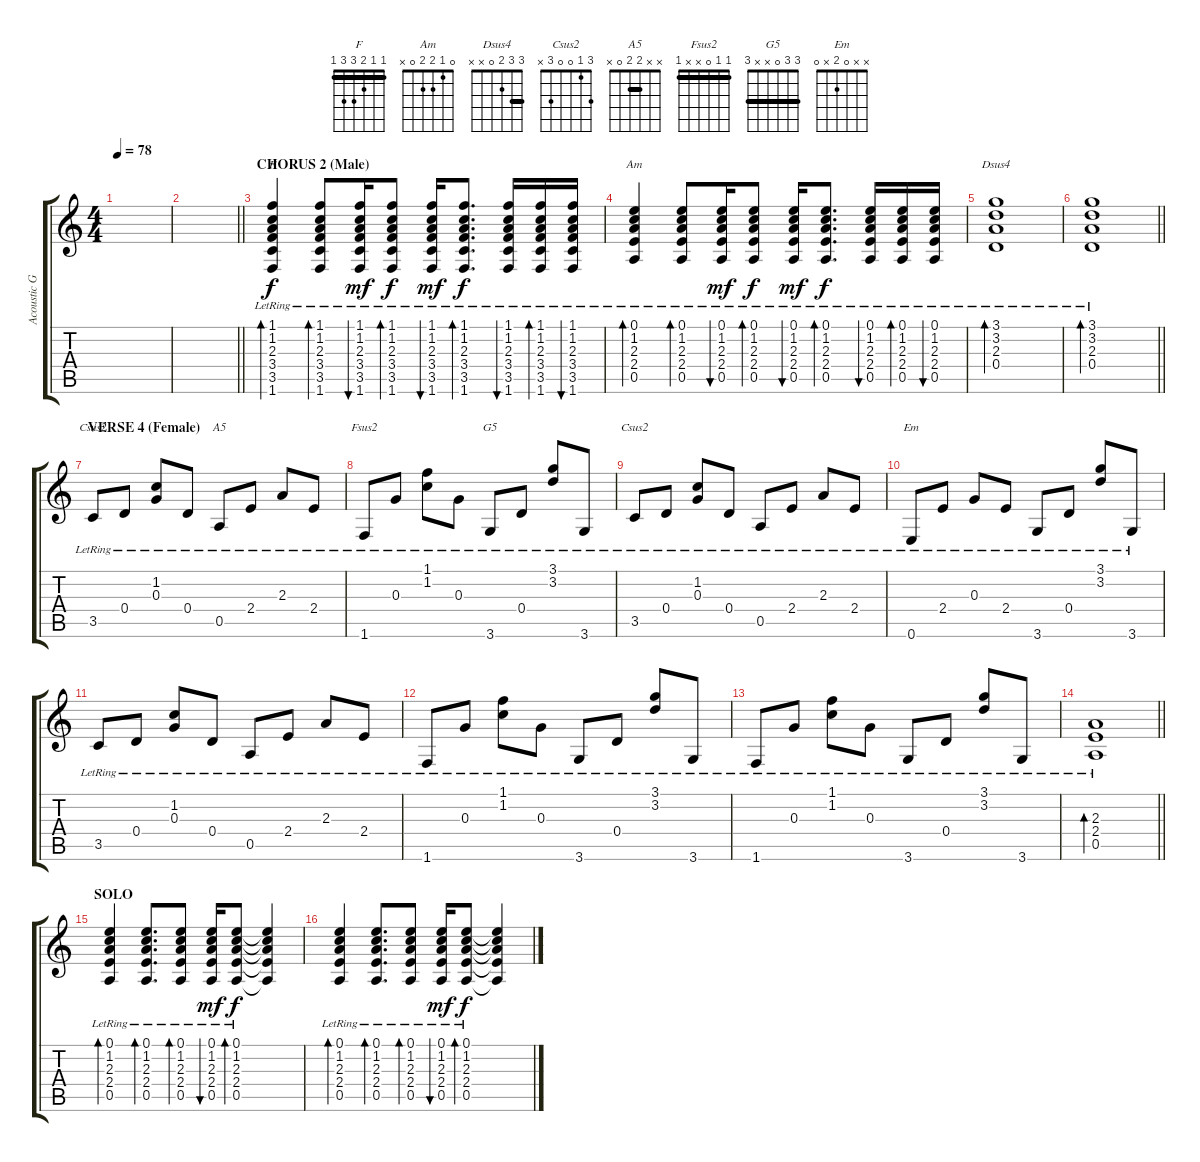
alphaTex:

\track ("Acoustic Guitar" "Acoustic G") {instrument acousticguitarnylon}
\staff {score tabs}
\tuning (E4 B3 G3 D3 A2 E2) {hide}
\chord ("F" 1 1 2 3 3 1) {barre 1}
\chord ("Am" 0 1 2 2 0 x)
\chord ("Dsus4" 3 3 2 0 x x) {barre 3}
\chord ("Csus2" x 1 0 0 3 x)
\chord ("A5" x x 2 2 0 x) {barre 2}
\chord ("Fsus2" 1 1 0 x x 1) {barre 1}
\chord ("G5" 3 3 0 x x 3) {barre 3}
\chord ("Csus2" 3 1 0 0 3 x)
\chord ("Em" x x 0 2 x 0)
\ts (4 4)
\tempo 78
\clef g2
\ks c
|
\barLineRight lightlight
|
\section ("" "CHORUS 2 (Male)")
(1.1{lr} 1.2{lr} 2.3{lr} 3.4{lr} 3.5{lr} 1.6{lr}).4{bd 30 ch "F"} (1.1{lr} 1.2{lr} 2.3{lr} 3.4{lr} 3.5{lr} 1.6{lr}).8{bd 30} (1.1{lr} 1.2{lr} 2.3{lr} 3.4{lr} 3.5{lr} 1.6{lr}).16{bu 30 dy mf} (1.1{lr} 1.2{lr} 2.3{lr} 3.4{lr} 3.5{lr} 1.6{lr}).8{bd 30 dy f} (1.1{lr} 1.2{lr} 2.3{lr} 3.4{lr} 3.5{lr} 1.6{lr}).16{bu 30 dy mf} (1.1{lr} 1.2{lr} 2.3{lr} 3.4{lr} 3.5{lr} 1.6{lr}).8{d bd 30 dy f} (1.1{lr} 1.2{lr} 2.3{lr} 3.4{lr} 3.5{lr} 1.6{lr}).16{bu 30} (1.1{lr} 1.2{lr} 2.3{lr} 3.4{lr} 3.5{lr} 1.6{lr}).16{bd 30} (1.1{lr} 1.2{lr} 2.3{lr} 3.4{lr} 3.5{lr} 1.6{lr}).16{bu 30} |
(0.1{lr} 1.2{lr} 2.3{lr} 2.4{lr} 0.5{lr}).4{bd 30 ch "Am"} (0.1{lr} 1.2{lr} 2.3{lr} 2.4{lr} 0.5{lr}).8{bd 30} (0.1{lr} 1.2{lr} 2.3{lr} 2.4{lr} 0.5{lr}).16{bu 30 dy mf} (0.1{lr} 1.2{lr} 2.3{lr} 2.4{lr} 0.5{lr}).8{bd 30 dy f} (0.1{lr} 1.2{lr} 2.3{lr} 2.4{lr} 0.5{lr}).16{bu 30 dy mf} (0.1{lr} 1.2{lr} 2.3{lr} 2.4{lr} 0.5{lr}).8{d bd 30 dy f} (0.1{lr} 1.2{lr} 2.3{lr} 2.4{lr} 0.5{lr}).16{bu 30} (0.1{lr} 1.2{lr} 2.3{lr} 2.4{lr} 0.5{lr}).16{bd 30} (0.1{lr} 1.2{lr} 2.3{lr} 2.4{lr} 0.5{lr}).16{bu 30} |
(3.1{lr} 3.2{lr} 2.3{lr} 0.4{lr}).1{bd 60 ch "Dsus4"} |
\barLineRight lightlight
(3.1{lr} 3.2{lr} 2.3{lr} 0.4{lr}).1{bd 60} |
\section ("" "VERSE 4 (Female)")
3.5{lr}.8{ch "Csus2" volume 12 balance 6} 0.4{lr}.8 (1.2{lr} 0.3{lr}).8 0.4{lr}.8 0.5{lr}.8{ch "A5"} 2.4{lr}.8 2.3{lr}.8 2.4{lr}.8 |
1.6{lr}.8{ch "Fsus2"} 0.3{lr}.8 (1.1{lr} 1.2{lr}).8 0.3{lr}.8 3.6{lr}.8{ch "G5"} 0.4{lr}.8 (3.1{lr} 3.2{lr}).8 3.6{lr}.8 |
3.5{lr}.8{ch "Csus2"} 0.4{lr}.8 (1.2{lr} 0.3{lr}).8 0.4{lr}.8 0.5{lr}.8 2.4{lr}.8 2.3{lr}.8 2.4{lr}.8 |
0.6{lr}.8{ch "Em"} 2.4{lr}.8 0.3{lr}.8 2.4{lr}.8 3.6{lr}.8 0.4{lr}.8 (3.1{lr} 3.2{lr}).8 3.6{lr}.8 |
3.5{lr}.8 0.4{lr}.8 (1.2{lr} 0.3{lr}).8 0.4{lr}.8 0.5{lr}.8 2.4{lr}.8 2.3{lr}.8 2.4{lr}.8 |
1.6{lr}.8 0.3{lr}.8 (1.1{lr} 1.2{lr}).8 0.3{lr}.8 3.6{lr}.8 0.4{lr}.8 (3.1{lr} 3.2{lr}).8 3.6{lr}.8 |
1.6{lr}.8 0.3{lr}.8 (1.1{lr} 1.2{lr}).8 0.3{lr}.8 3.6{lr}.8 0.4{lr}.8 (3.1{lr} 3.2{lr}).8 3.6{lr}.8 |
\barLineRight lightlight
(2.3{lr} 2.4{lr} 0.5{lr}).1{bd 60} |
\section ("" "SOLO")
(0.1{lr} 1.2{lr} 2.3{lr} 2.4{lr} 0.5{lr}).4{bd 30} (0.1{lr} 1.2{lr} 2.3{lr} 2.4{lr} 0.5{lr}).8{d bd 30} (0.1{lr} 1.2{lr} 2.3{lr} 2.4{lr} 0.5{lr}).8{bd 30} (0.1{lr} 1.2{lr} 2.3{lr} 2.4{lr} 0.5{lr}).16{bu 30 dy mf} (0.1{lr} 1.2{lr} 2.3{lr} 2.4{lr} 0.5{lr}).8{bd 30 dy f} (0.1{t} 1.2{t} 2.3{t} 2.4{t} 0.5{t}).4 |
(0.1{lr} 1.2{lr} 2.3{lr} 2.4{lr} 0.5{lr}).4{bd 30} (0.1{lr} 1.2{lr} 2.3{lr} 2.4{lr} 0.5{lr}).8{d bd 30} (0.1{lr} 1.2{lr} 2.3{lr} 2.4{lr} 0.5{lr}).8{bd 30} (0.1{lr} 1.2{lr} 2.3{lr} 2.4{lr} 0.5{lr}).16{bu 30 dy mf} (0.1{lr} 1.2{lr} 2.3{lr} 2.4{lr} 0.5{lr}).8{bd 30 dy f} (0.1{t} 1.2{t} 2.3{t} 2.4{t} 0.5{t}).4
